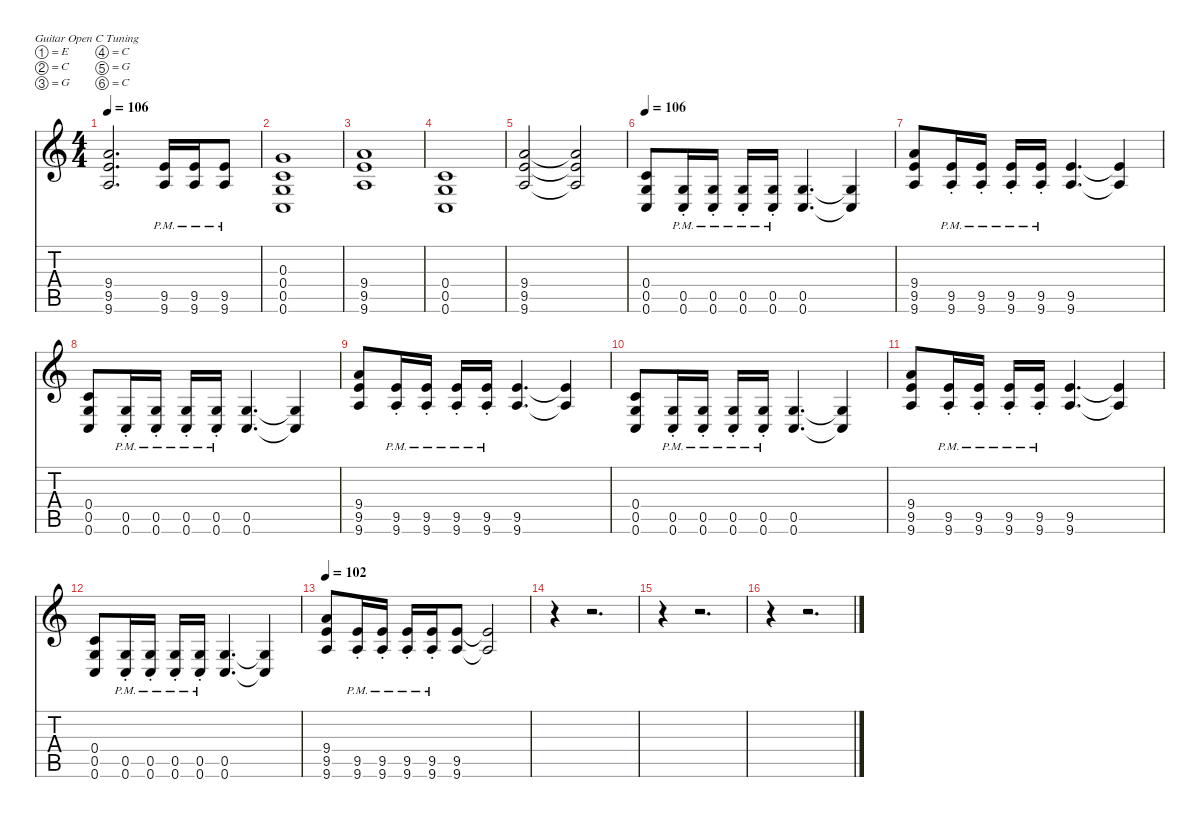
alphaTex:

\defaultSystemsLayout 4
\hideDynamics
\bracketExtendMode nobrackets
\singleTrackTrackNamePolicy hidden
\multiTrackTrackNamePolicy hidden
\firstSystemTrackNameMode fullname
\firstSystemTrackNameOrientation horizontal
\otherSystemsTrackNameOrientation horizontal
\track ("Guitar 2" "dist.guit.") {instrument distortionguitar}
\staff {score tabs}
\tuning (E4 C4 G3 C3 G2 C2)
\ts (4 4)
\tempo 106
\clef g2
\ks c
(9.4 9.5 9.6).2{d dy f beam Up} (9.5{pm} 9.6{pm}).16{beam Up} (9.5{pm} 9.6{pm}).16{beam Up} (9.5{pm} 9.6{pm}).8{beam Up} |
(0.3 0.4 0.5 0.6).1{beam Up} |
(9.4 9.5 9.6).1{beam Up} |
(0.4 0.5 0.6).1{beam Up} |
(9.4 9.5 9.6).2{beam Up} (9.4{t} 9.5{t} 9.6{t}).2{beam Up} |
\tempo 106
(0.4 0.5 0.6).8{beam Up} (0.5{pm st} 0.6{pm st}).16{beam Up} (0.5{pm st} 0.6{pm st}).16{beam Up} (0.5{pm st} 0.6{pm st}).16{beam Up} (0.5{pm st} 0.6{pm st}).16{beam Up} (0.5 0.6).4{d beam Up} (0.5{t} 0.6{t}).4{beam Up} |
(9.4 9.5 9.6).8{beam Up} (9.5{pm st} 9.6{pm st}).16{beam Up} (9.5{pm st} 9.6{pm st}).16{beam Up} (9.5{pm st} 9.6{pm st}).16{beam Up} (9.5{pm st} 9.6{pm st}).16{beam Up} (9.5 9.6).4{d beam Up} (9.5{t} 9.6{t}).4{beam Up} |
(0.4 0.5 0.6).8{beam Up} (0.5{pm st} 0.6{pm st}).16{beam Up} (0.5{pm st} 0.6{pm st}).16{beam Up} (0.5{pm st} 0.6{pm st}).16{beam Up} (0.5{pm st} 0.6{pm st}).16{beam Up} (0.5 0.6).4{d beam Up} (0.5{t} 0.6{t}).4{beam Up} |
(9.4 9.5 9.6).8{beam Up} (9.5{pm st} 9.6{pm st}).16{beam Up} (9.5{pm st} 9.6{pm st}).16{beam Up} (9.5{pm st} 9.6{pm st}).16{beam Up} (9.5{pm st} 9.6{pm st}).16{beam Up} (9.5 9.6).4{d beam Up} (9.5{t} 9.6{t}).4{beam Up} |
(0.4 0.5 0.6).8{beam Up} (0.5{pm st} 0.6{pm st}).16{beam Up} (0.5{pm st} 0.6{pm st}).16{beam Up} (0.5{pm st} 0.6{pm st}).16{beam Up} (0.5{pm st} 0.6{pm st}).16{beam Up} (0.5 0.6).4{d beam Up} (0.5{t} 0.6{t}).4{beam Up} |
(9.4 9.5 9.6).8{beam Up} (9.5{pm st} 9.6{pm st}).16{beam Up} (9.5{pm st} 9.6{pm st}).16{beam Up} (9.5{pm st} 9.6{pm st}).16{beam Up} (9.5{pm st} 9.6{pm st}).16{beam Up} (9.5 9.6).4{d beam Up} (9.5{t} 9.6{t}).4{beam Up} |
(0.4 0.5 0.6).8{beam Up} (0.5{pm st} 0.6{pm st}).16{beam Up} (0.5{pm st} 0.6{pm st}).16{beam Up} (0.5{pm st} 0.6{pm st}).16{beam Up} (0.5{pm st} 0.6{pm st}).16{beam Up} (0.5 0.6).4{d beam Up} (0.5{t} 0.6{t}).4{beam Up} |
\tempo 102
(9.4 9.5 9.6).8{beam Up} (9.5{pm st} 9.6{pm st}).16{beam Up} (9.5{pm st} 9.6{pm st}).16{beam Up} (9.5{pm st} 9.6{pm st}).16{beam Up} (9.5{pm st} 9.6{pm st}).16{beam Up} (9.5 9.6).8{beam Up} (9.5{t} 9.6{t}).2{beam Up} |
r.4{beam Down} r.2{d beam Down} |
r.4{beam Down} r.2{d beam Down} |
r.4{beam Down} r.2{d beam Down}
